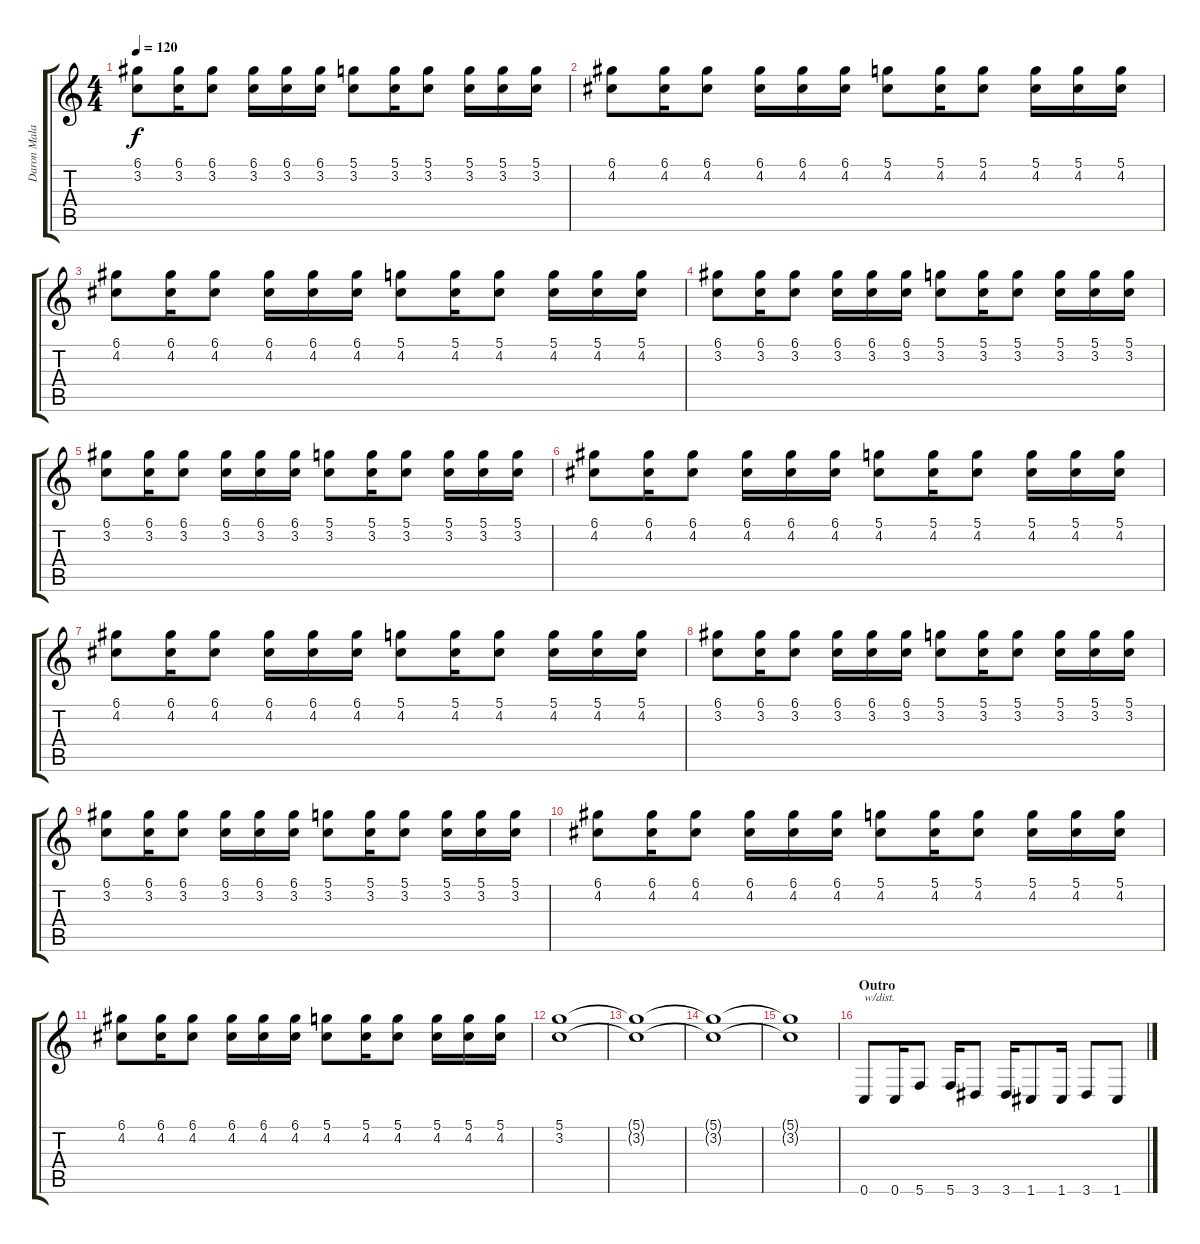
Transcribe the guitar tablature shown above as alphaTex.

\track ("Daron Malakian" "Daron Mala") {instrument distortionguitar}
\staff {score tabs}
\tuning (D4 A3 F3 C3 G2 C2) {hide}
\ts (4 4)
\tempo 120
\clef g2
\ks c
(6.1 3.2).8{dy f} (6.1 3.2).16 (6.1 3.2).8 (6.1 3.2).16 (6.1 3.2).16 (6.1 3.2).16 (5.1 3.2).8 (5.1 3.2).16 (5.1 3.2).8 (5.1 3.2).16 (5.1 3.2).16 (5.1 3.2).16 |
(6.1 4.2).8 (6.1 4.2).16 (6.1 4.2).8 (6.1 4.2).16 (6.1 4.2).16 (6.1 4.2).16 (5.1 4.2).8 (5.1 4.2).16 (5.1 4.2).8 (5.1 4.2).16 (5.1 4.2).16 (5.1 4.2).16 |
(6.1 4.2).8 (6.1 4.2).16 (6.1 4.2).8 (6.1 4.2).16 (6.1 4.2).16 (6.1 4.2).16 (5.1 4.2).8 (5.1 4.2).16 (5.1 4.2).8 (5.1 4.2).16 (5.1 4.2).16 (5.1 4.2).16 |
(6.1 3.2).8 (6.1 3.2).16 (6.1 3.2).8 (6.1 3.2).16 (6.1 3.2).16 (6.1 3.2).16 (5.1 3.2).8 (5.1 3.2).16 (5.1 3.2).8 (5.1 3.2).16 (5.1 3.2).16 (5.1 3.2).16 |
(6.1 3.2).8 (6.1 3.2).16 (6.1 3.2).8 (6.1 3.2).16 (6.1 3.2).16 (6.1 3.2).16 (5.1 3.2).8 (5.1 3.2).16 (5.1 3.2).8 (5.1 3.2).16 (5.1 3.2).16 (5.1 3.2).16 |
(6.1 4.2).8 (6.1 4.2).16 (6.1 4.2).8 (6.1 4.2).16 (6.1 4.2).16 (6.1 4.2).16 (5.1 4.2).8 (5.1 4.2).16 (5.1 4.2).8 (5.1 4.2).16 (5.1 4.2).16 (5.1 4.2).16 |
(6.1 4.2).8 (6.1 4.2).16 (6.1 4.2).8 (6.1 4.2).16 (6.1 4.2).16 (6.1 4.2).16 (5.1 4.2).8 (5.1 4.2).16 (5.1 4.2).8 (5.1 4.2).16 (5.1 4.2).16 (5.1 4.2).16 |
(6.1 3.2).8 (6.1 3.2).16 (6.1 3.2).8 (6.1 3.2).16 (6.1 3.2).16 (6.1 3.2).16 (5.1 3.2).8 (5.1 3.2).16 (5.1 3.2).8 (5.1 3.2).16 (5.1 3.2).16 (5.1 3.2).16 |
(6.1 3.2).8 (6.1 3.2).16 (6.1 3.2).8 (6.1 3.2).16 (6.1 3.2).16 (6.1 3.2).16 (5.1 3.2).8 (5.1 3.2).16 (5.1 3.2).8 (5.1 3.2).16 (5.1 3.2).16 (5.1 3.2).16 |
(6.1 4.2).8 (6.1 4.2).16 (6.1 4.2).8 (6.1 4.2).16 (6.1 4.2).16 (6.1 4.2).16 (5.1 4.2).8 (5.1 4.2).16 (5.1 4.2).8 (5.1 4.2).16 (5.1 4.2).16 (5.1 4.2).16 |
(6.1 4.2).8 (6.1 4.2).16 (6.1 4.2).8 (6.1 4.2).16 (6.1 4.2).16 (6.1 4.2).16 (5.1 4.2).8 (5.1 4.2).16 (5.1 4.2).8 (5.1 4.2).16 (5.1 4.2).16 (5.1 4.2).16 |
(5.1 3.2).1 |
(5.1{t} 3.2{t}).1 |
(5.1{t} 3.2{t}).1 |
(5.1{t} 3.2{t}).1 |
\section ("" "Outro")
0.6.8{txt "w/dist." instrument distortionguitar} 0.6.16 5.6.8 5.6.16 3.6.8 3.6.16 1.6.8 1.6.16 3.6.8 1.6.8
